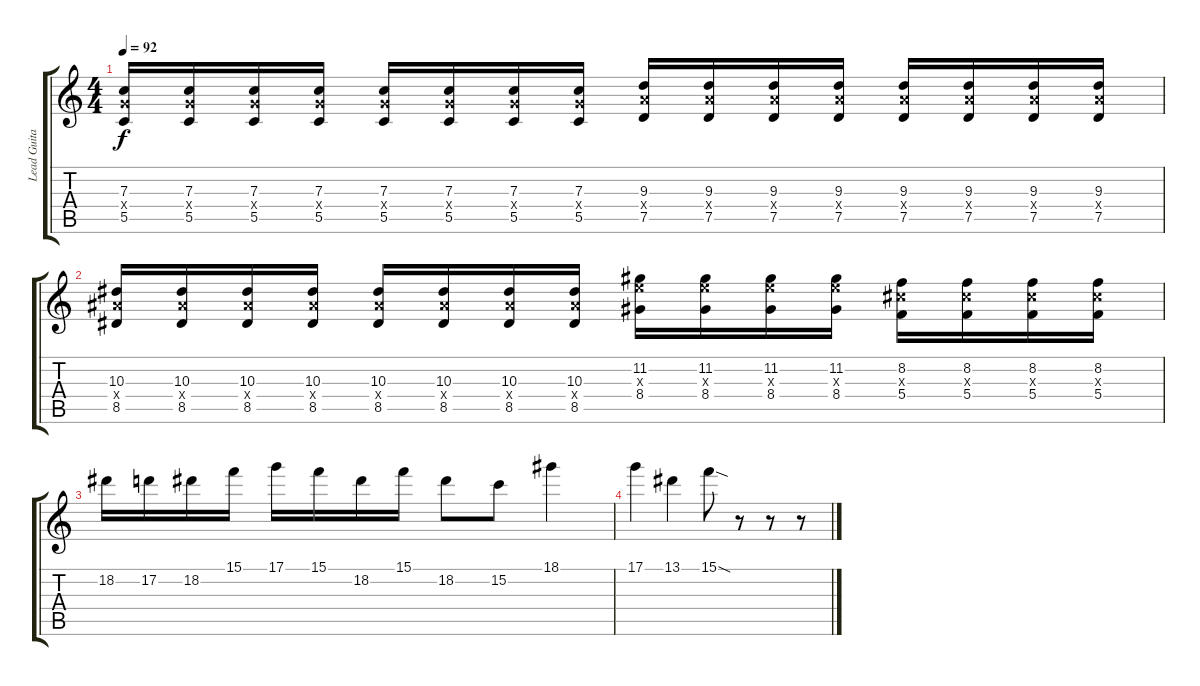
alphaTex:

\track ("Lead Guitar" "Lead Guita") {instrument distortionguitar}
\staff {score tabs}
\tuning (D4 A3 F3 C3 G2 C2) {hide}
\ts (4 4)
\tempo 92
\clef g2
\ks c
(7.3 7.4{x} 5.5).16{dy f} (7.3 7.4{x} 5.5).16 (7.3 7.4{x} 5.5).16 (7.3 7.4{x} 5.5).16 (7.3 7.4{x} 5.5).16 (7.3 7.4{x} 5.5).16 (7.3 7.4{x} 5.5).16 (7.3 7.4{x} 5.5).16 (9.3 9.4{x} 7.5).16 (9.3 9.4{x} 7.5).16 (9.3 9.4{x} 7.5).16 (9.3 9.4{x} 7.5).16 (9.3 9.4{x} 7.5).16 (9.3 9.4{x} 7.5).16 (9.3 9.4{x} 7.5).16 (9.3 9.4{x} 7.5).16 |
(10.3 10.4{x} 8.5).16 (10.3 10.4{x} 8.5).16 (10.3 10.4{x} 8.5).16 (10.3 10.4{x} 8.5).16 (10.3 10.4{x} 8.5).16 (10.3 10.4{x} 8.5).16 (10.3 10.4{x} 8.5).16 (10.3 10.4{x} 8.5).16 (11.2 11.3{x} 8.4).16 (11.2 11.3{x} 8.4).16 (11.2 11.3{x} 8.4).16 (11.2 11.3{x} 8.4).16 (8.2 8.3{x} 5.4).16 (8.2 8.3{x} 5.4).16 (8.2 8.3{x} 5.4).16 (8.2 8.3{x} 5.4).16 |
18.2.16 17.2.16 18.2.16 15.1.16 17.1.16 15.1.16 18.2.16 15.1.16 18.2.8 15.2.8 18.1.4 |
17.1.4 13.1.4 15.1{sod}.8 r.8 r.8 r.8
